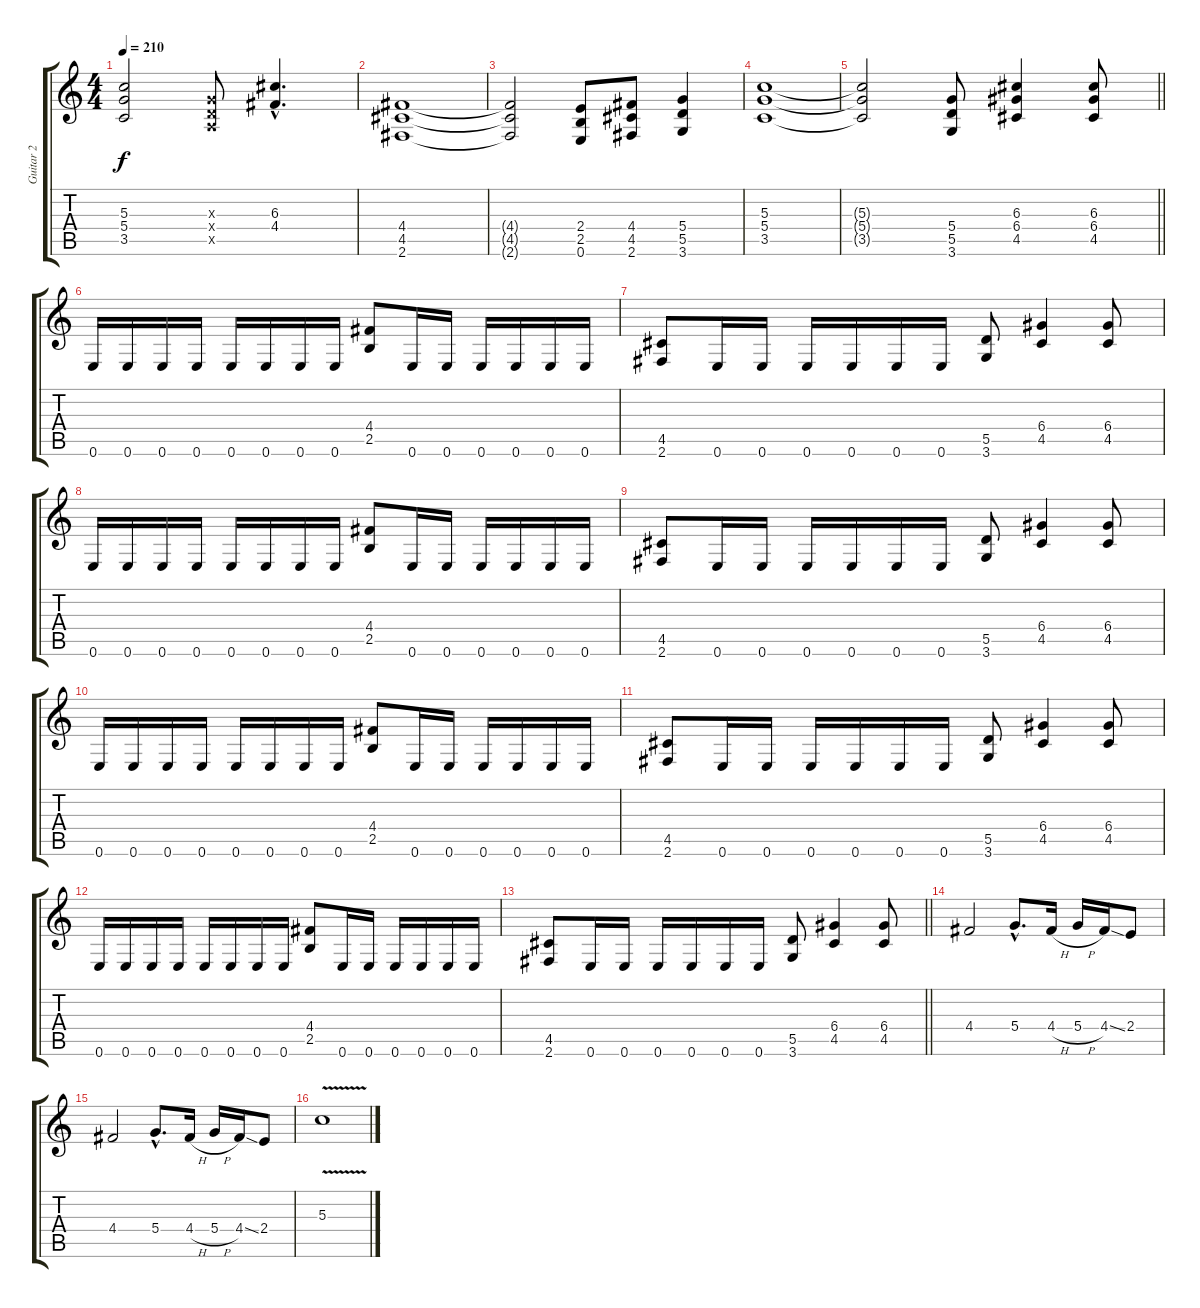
\track ("Guitar 2" "Guitar 2") {instrument overdrivenguitar}
\staff {score tabs}
\tuning (E4 B3 G3 D3 A2 E2) {hide}
\ts (4 4)
\tempo 210
\clef g2
\ks c
(5.3{t} 5.4{t} 3.5{t}).2{dy f} (0.3{x} 0.4{x} 0.5{x}).8 (6.3{hac} 4.4{hac}).4{d} |
(4.4 4.5 2.6).1 |
(4.4{t} 4.5{t} 2.6{t}).2 (2.4 2.5 0.6).8 (4.4 4.5 2.6).8 (5.4 5.5 3.6).4 |
(5.3 5.4 3.5).1 |
\barLineRight lightlight
(5.3{t} 5.4{t} 3.5{t}).2 (5.4 5.5 3.6).8 (6.3 6.4 4.5).4 (6.3 6.4 4.5).8 |
0.6.16 0.6.16 0.6.16 0.6.16 0.6.16 0.6.16 0.6.16 0.6.16 (4.4 2.5).8 0.6.16 0.6.16 0.6.16 0.6.16 0.6.16 0.6.16 |
(4.5 2.6).8 0.6.16 0.6.16 0.6.16 0.6.16 0.6.16 0.6.16 (5.5 3.6).8 (6.4 4.5).4 (6.4 4.5).8 |
0.6.16 0.6.16 0.6.16 0.6.16 0.6.16 0.6.16 0.6.16 0.6.16 (4.4 2.5).8 0.6.16 0.6.16 0.6.16 0.6.16 0.6.16 0.6.16 |
(4.5 2.6).8 0.6.16 0.6.16 0.6.16 0.6.16 0.6.16 0.6.16 (5.5 3.6).8 (6.4 4.5).4 (6.4 4.5).8 |
0.6.16 0.6.16 0.6.16 0.6.16 0.6.16 0.6.16 0.6.16 0.6.16 (4.4 2.5).8 0.6.16 0.6.16 0.6.16 0.6.16 0.6.16 0.6.16 |
(4.5 2.6).8 0.6.16 0.6.16 0.6.16 0.6.16 0.6.16 0.6.16 (5.5 3.6).8 (6.4 4.5).4 (6.4 4.5).8 |
0.6.16 0.6.16 0.6.16 0.6.16 0.6.16 0.6.16 0.6.16 0.6.16 (4.4 2.5).8 0.6.16 0.6.16 0.6.16 0.6.16 0.6.16 0.6.16 |
\barLineRight lightlight
(4.5 2.6).8 0.6.16 0.6.16 0.6.16 0.6.16 0.6.16 0.6.16 (5.5 3.6).8 (6.4 4.5).4 (6.4 4.5).8 |
4.4.2 5.4{hac}.8{d} 4.4{h}.16 5.4{h}.16 4.4{ss}.16 2.4.8 |
4.4.2 5.4{hac}.8{d} 4.4{h}.16 5.4{h}.16 4.4{ss}.16 2.4.8 |
5.3{v}.1
